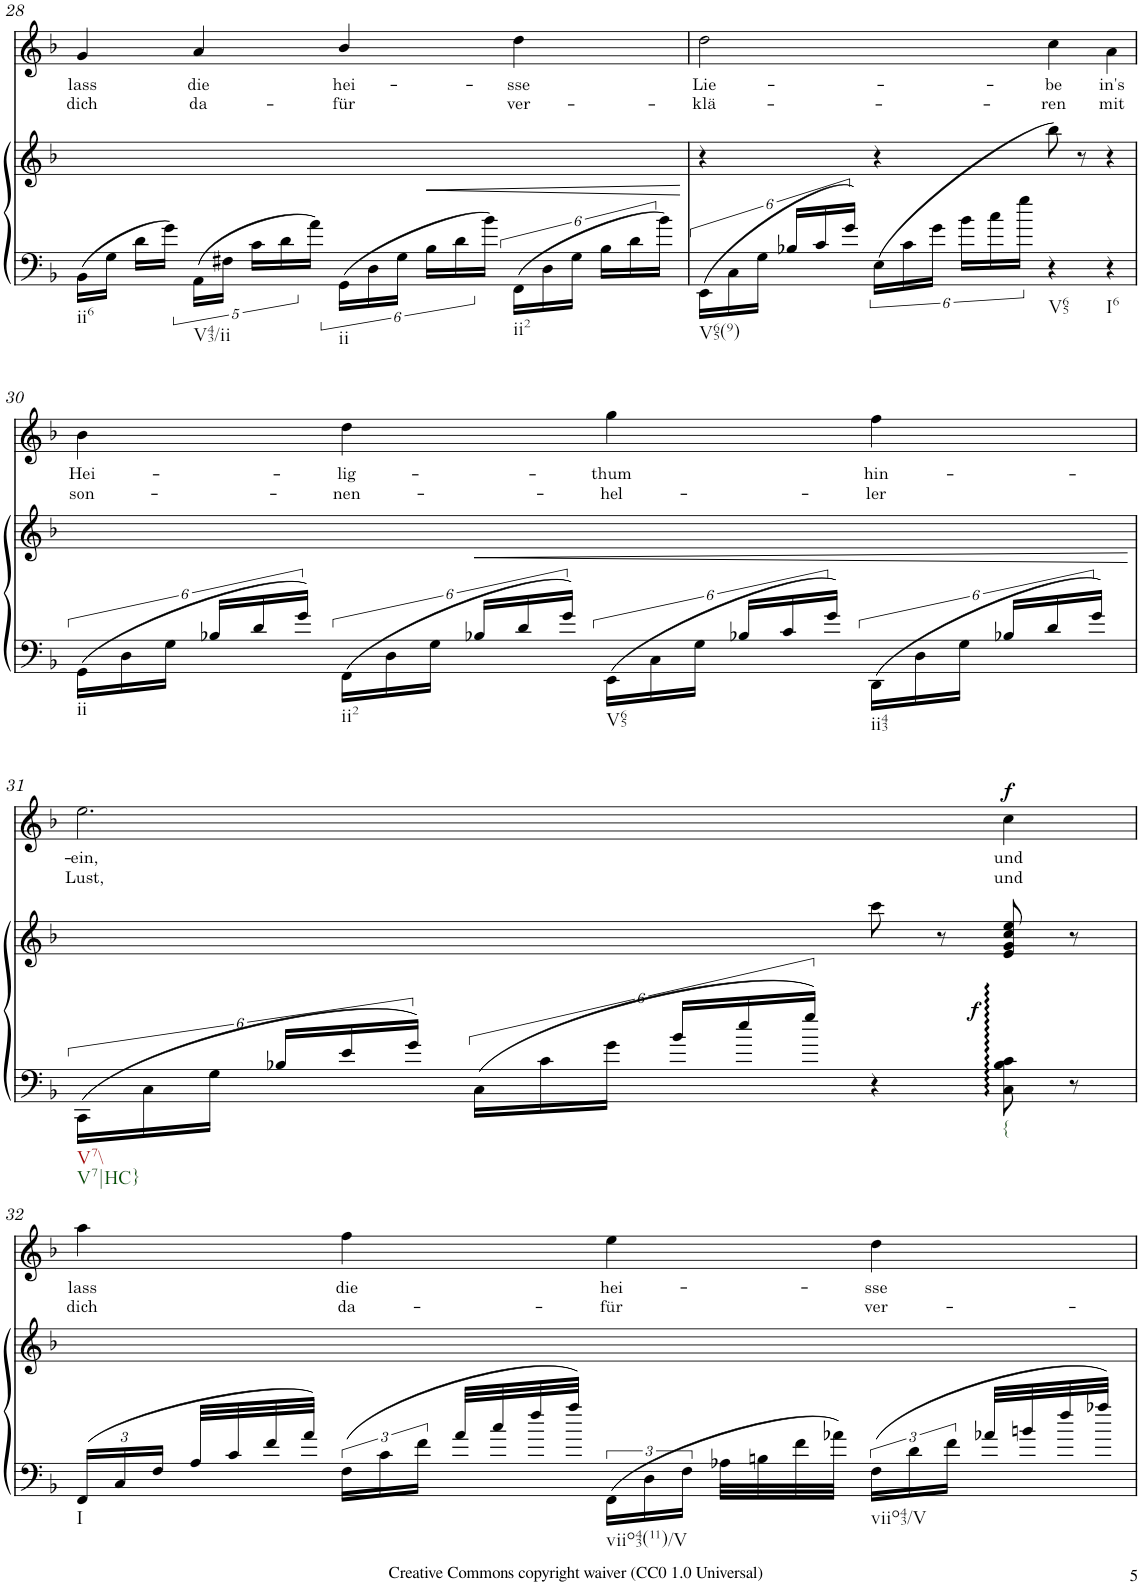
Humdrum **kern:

**kern	**kern	**dynam	**kern	**text	**text	**dynam
*part2	*part2	*part2	*part1	*part1	*part1	*part1
*staff3	*staff2	*staff2/3	*staff1	*staff1	*staff1	*staff1
*I"Piano	*	*	*I"Voice	*	*	*
*I'Pno	*	*	*	*	*	*
!!LO:PB:g=z
*clefF4	*clefG2	*	*clefG2	*	*	*
*k[b-]	*k[b-]	*	*k[b-]	*	*	*
*M4/4	*M4/4	*	*M4/4	*	*	*
*met(c)	*met(c)	*	*met(c)	*	*	*
=28	=28	=28	=28	=28	=28	=28
!LO:TX:b:t=ii6	!	!	!	!	!	!
!	!	!	!	!LO:LY:b	!LO:LY:b	!
16BB-\LL	1ryy	.	4g/	lass	dich	.
16G\JJ	.	.	.	.	.	.
16d\LL	.	.	.	.	.	.
16g\JJ	.	.	.	.	.	.
!LO:TX:b:t=V43/ii	!	!	!	!	!	!
!	!	!	!	!LO:LY:b	!LO:LY:b	!
20AA\LL	.	.	4a/	die	da-	.
20F#X\JJ	.	.	.	.	.	.
20c\LL	.	.	.	.	.	.
20d\	.	.	.	.	.	.
20a\JJ	.	.	.	.	.	.
!LO:TX:b:t=ii	!	!	!	!	!	!
!	!	!	!	!LO:LY:b	!LO:LY:b	!
24GG\LL	.	.	4b-/	hei-	-für	.
24D\	.	.	.	.	.	.
24G\JJ	.	.	.	.	.	.
24B-\LL	.	.	.	.	.	.
24d\	.	.	.	.	.	.
24b-\JJ	.	.	.	.	.	.
!LO:TX:b:t=ii2	!	!	!	!	!	!
!	!	!	!	!LO:LY:b	!LO:LY:b	!
24FF\LL	.	.	4dd\	-sse	ver-	.
24D\	.	.	.	.	.	.
24G\JJ	.	.	.	.	.	.
24B-\LL	.	.	.	.	.	.
24d\	.	.	.	.	.	.
24b-\JJ	.	.	.	.	.	.
=29	=29	=29	=29	=29	=29	=29
!LO:TX:b:t=V65(9)	!	!	!	!	!	!
!	!	!	!	!LO:LY:b	!LO:LY:b	!
24EE\LL	4r	.	2dd\	Lie-	-klä-	.
24C\	.	.	.	.	.	.
24G\JJ	.	.	.	.	.	.
24B-X/LL	.	.	.	.	.	.
24c/	.	.	.	.	.	.
24g/JJ	.	.	.	.	.	.
24E\LL	4r	.	.	.	.	.
24c\	.	.	.	.	.	.
24g\JJ	.	.	.	.	.	.
24b-\LL	.	.	.	.	.	.
24cc\	.	.	.	.	.	.
24gg\JJ	.	.	.	.	.	.
!LO:TX:b:t=V65	!	!	!	!	!	!
!	!	!	!	!LO:LY:b	!LO:LY:b	!
4r	(8bb-\	.	4cc\	-be	-ren	.
.	8r	.	.	.	.	.
!LO:TX:b:t=I6	!	!	!	!	!	!
!	!	!	!	!LO:LY:b	!LO:LY:b	!
4r	4r	.	4a\	in's	mit	.
!!LO:LB:g=z
=30	=30	=30	=30	=30	=30	=30
!LO:TX:b:t=ii	!	!	!	!	!	!
!	!	!	!	!LO:LY:b	!LO:LY:b	!
24GG\LL	1ryy	.	4b-\	Hei-	son-	.
24D\	.	.	.	.	.	.
24G\JJ	.	.	.	.	.	.
24B-X/LL	.	.	.	.	.	.
24d/	.	.	.	.	.	.
24g/JJ	.	.	.	.	.	.
!LO:TX:b:t=ii2	!	!	!	!	!	!
!	!	!	!	!LO:LY:b	!LO:LY:b	!
24FF\LL	.	.	4dd\	-lig-	-nen-	.
24D\	.	.	.	.	.	.
24G\JJ	.	.	.	.	.	.
24B-X/LL	.	.	.	.	.	.
24d/	.	.	.	.	.	.
24g/JJ	.	.	.	.	.	.
!LO:TX:b:t=V65	!	!	!	!	!	!
!	!	!	!	!LO:LY:b	!LO:LY:b	!
24EE\LL	.	.	4gg\	-thum	-hel-	.
24C\	.	.	.	.	.	.
24G\JJ	.	.	.	.	.	.
24B-X/LL	.	.	.	.	.	.
24c/	.	.	.	.	.	.
24g/JJ	.	.	.	.	.	.
!LO:TX:b:t=ii43	!	!	!	!	!	!
!	!	!	!	!LO:LY:b	!LO:LY:b	!
24DD\LL	.	.	4ff\	hin-	-ler	.
24D\	.	.	.	.	.	.
24G\JJ	.	.	.	.	.	.
24B-X/LL	.	.	.	.	.	.
24d/	.	.	.	.	.	.
24g/JJ	.	.	.	.	.	.
!!LO:LB:g=z
=31	=31	=31	=31	=31	=31	=31
!LO:TX:b:t=V7\\	!	!	!	!	!	!
!LO:TX:b:t=V7|HC}	!	!	!	!	!	!
!	!	!	!	!LO:LY:b	!LO:LY:b	!
24CC\LL	2ryy	.	2.ee\	ein,	Lust,	.
24C\	.	.	.	.	.	.
24G\JJ	.	.	.	.	.	.
24B-X/LL	.	.	.	.	.	.
24e/	.	.	.	.	.	.
24g/JJ	.	.	.	.	.	.
24C\LL	.	.	.	.	.	.
24c\	.	.	.	.	.	.
24g\JJ	.	.	.	.	.	.
24b-/LL	.	.	.	.	.	.
24ee/	.	.	.	.	.	.
24gg/JJ	.	.	.	.	.	.
4r	8ccc\	.	.	.	.	.
.	8r	.	.	.	.	.
!LO:TX:b:t={	!	!	!	!	!	!
!	!	!LO:DY:b	!	!LO:LY:b	!LO:LY:b	!LO:DY:a
8C\ 8B-\ 8c\	8e/ 8g/ 8cc/ 8ee/	f	4cc\	und	und	f
8r	8r	.	.	.	.	.
!!LO:LB:g=z
=32	=32	=32	=32	=32	=32	=32
*Xbrackettup	*	*	*	*	*	*
!LO:TX:b:t=I	!	!	!	!	!	!
!	!	!	!	!LO:LY:b	!LO:LY:b	!
24FF/LL	1ryy	.	4aa\	lass	dich	.
24C/	.	.	.	.	.	.
24F/JJ	.	.	.	.	.	.
32A/LLL	.	.	.	.	.	.
32c/	.	.	.	.	.	.
32f/	.	.	.	.	.	.
32a/JJJ	.	.	.	.	.	.
*brackettup	*	*	*	*	*	*
!	!	!	!	!LO:LY:b	!LO:LY:b	!
24F\LL	.	.	4ff\	die	da-	.
24c\	.	.	.	.	.	.
24f\JJ	.	.	.	.	.	.
32a/LLL	.	.	.	.	.	.
32cc/	.	.	.	.	.	.
32ff/	.	.	.	.	.	.
32aa/JJJ	.	.	.	.	.	.
!LO:TX:b:t=viio43(11)/V	!	!	!	!	!	!
!	!	!	!	!LO:LY:b	!LO:LY:b	!
24FF\LL	.	.	4ee\	hei-	-für	.
24D\	.	.	.	.	.	.
24F\JJ	.	.	.	.	.	.
32A-X\LLL	.	.	.	.	.	.
32Bn\	.	.	.	.	.	.
32f\	.	.	.	.	.	.
32a-X\JJJ	.	.	.	.	.	.
!LO:TX:b:t=viio43/V	!	!	!	!	!	!
!	!	!	!	!LO:LY:b	!LO:LY:b	!
24F\LL	.	.	4dd\	-sse	ver-	.
24d\	.	.	.	.	.	.
24f\JJ	.	.	.	.	.	.
32a-X/LLL	.	.	.	.	.	.
32bn/	.	.	.	.	.	.
32ff/	.	.	.	.	.	.
32aa-X/JJJ	.	.	.	.	.	.
=	=	=	=	=	=	=
*-	*-	*-	*-	*-	*-	*-
